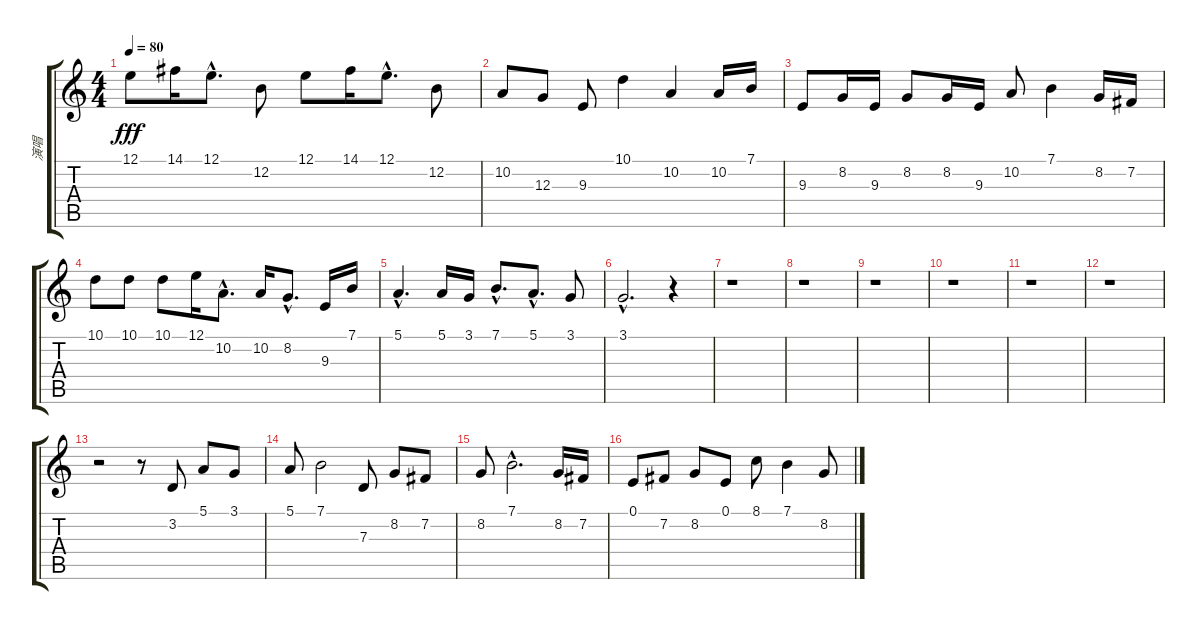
\track ("演唱" "演唱") {instrument piccolo}
\staff {score tabs}
\tuning (E4 B3 G3 D3 A2 E2) {hide}
\ts (4 4)
\tempo 80
\clef g2
\ks c
12.1.8{dy fff} 14.1.16 12.1{hac}.8{d} 12.2.8 12.1.8 14.1.16 12.1{hac}.8{d} 12.2.8 |
10.2.8 12.3.8 9.3.8 10.1.4 10.2.4 10.2.16 7.1.16 |
9.3.8 8.2.16 9.3.16 8.2.8 8.2.16 9.3.16 10.2.8 7.1.4 8.2.16 7.2.16 |
10.1.8 10.1.8 10.1.8 12.1.16 10.2{hac}.8{d} 10.2.16 8.2{hac}.8{d} 9.3.16 7.1.16 |
5.1{hac}.4{d} 5.1.16 3.1.16 7.1{hac}.8{d} 5.1{hac}.8{d} 3.1.8 |
3.1{hac}.2{d} r.4 |
r.1 |
r.1 |
r.1 |
r.1 |
r.1 |
r.1 |
r.2 r.8 3.2.8 5.1.8 3.1.8 |
5.1.8 7.1.2 7.3.8 8.2.8 7.2.8 |
8.2.8 7.1{hac}.2{d} 8.2.16 7.2.16 |
0.1.8 7.2.8 8.2.8 0.1.8 8.1.8 7.1.4 8.2.8
